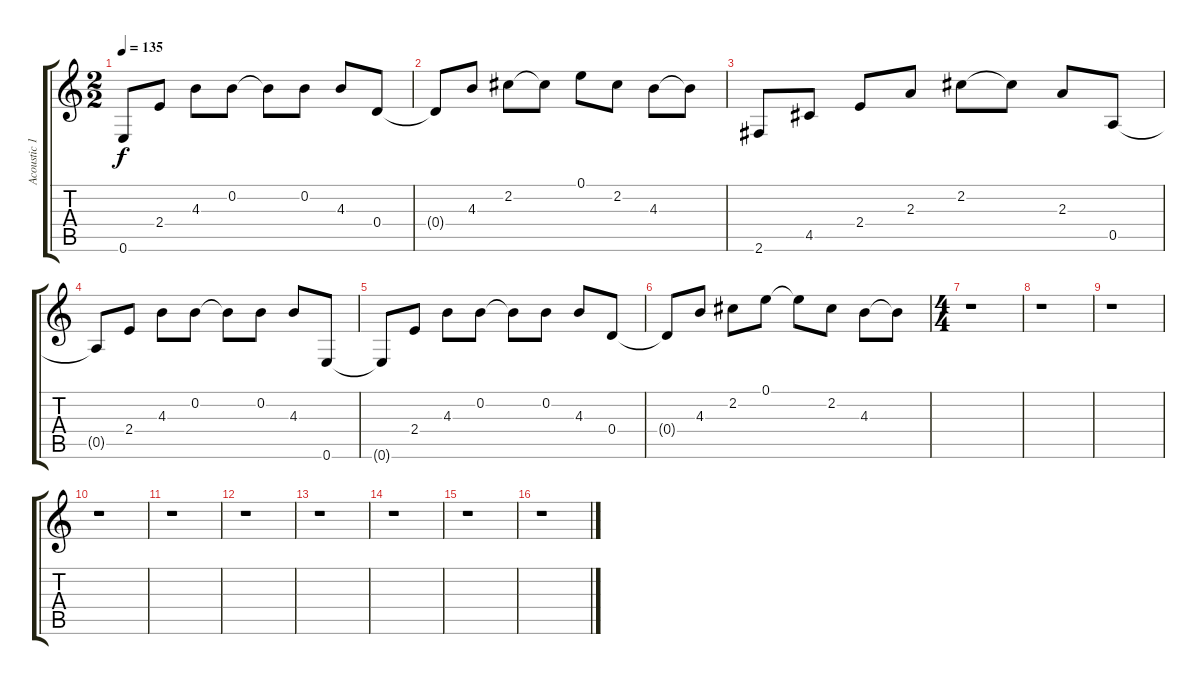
\track ("Acoustic 1" "Acoustic 1") {instrument acousticguitarsteel}
\staff {score tabs}
\tuning (E4 B3 G3 D3 A2 E2) {hide}
\ts (2 2)
\tempo 135
\clef g2
\ks c
0.6{t}.8{dy f} 2.4.8 4.3.8 0.2.8 0.2{t}.8 0.2.8 4.3.8 0.4.8 |
0.4{t}.8 4.3.8 2.2.8 2.2{t}.8 0.1.8 2.2.8 4.3.8 4.3{t}.8 |
2.6.8 4.5.8 2.4.8 2.3.8 2.2.8 2.2{t}.8 2.3.8 0.5.8 |
0.5{t}.8 2.4.8 4.3.8 0.2.8 0.2{t}.8 0.2.8 4.3.8 0.6.8 |
0.6{t}.8 2.4.8 4.3.8 0.2.8 0.2{t}.8 0.2.8 4.3.8 0.4.8 |
0.4{t}.8 4.3.8 2.2.8 0.1.8 0.1{t}.8 2.2.8 4.3.8 4.3{t}.8 |
\ts (4 4)
r.1 |
r.1 |
r.1 |
r.1 |
r.1 |
r.1 |
r.1 |
r.1 |
r.1 |
r.1
